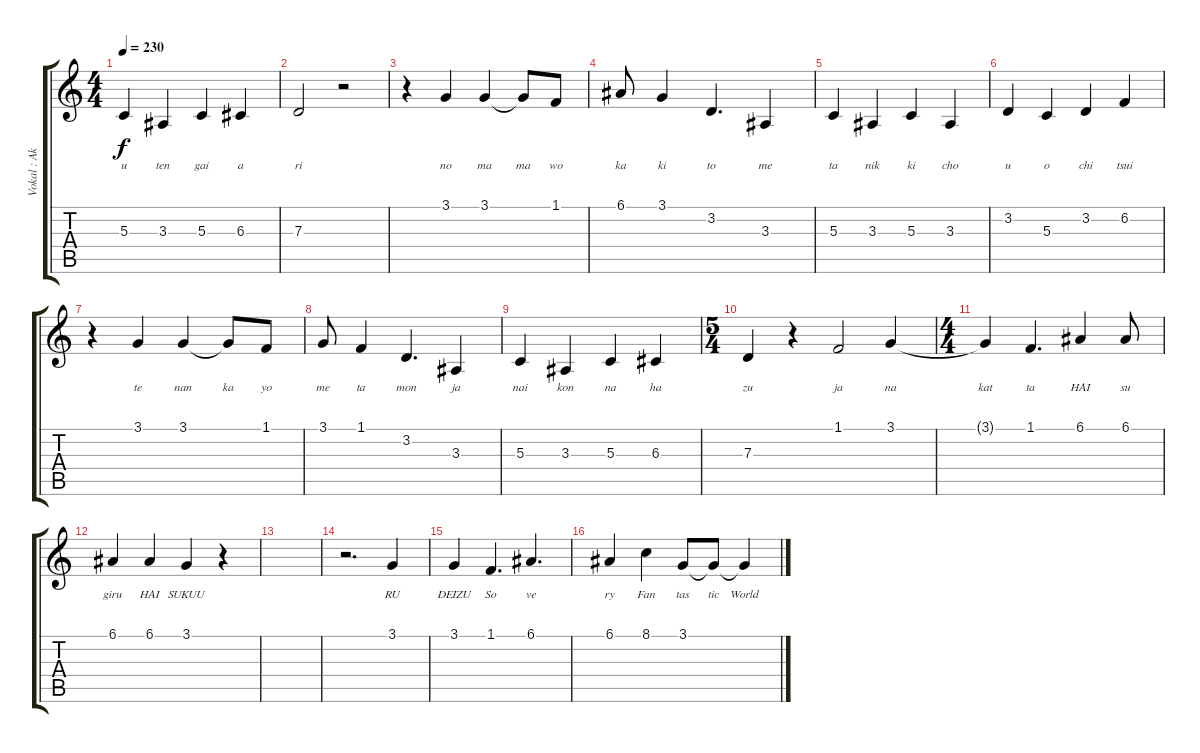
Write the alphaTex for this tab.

\track ("Vokal : Akiyama Mio - Tan" "Vokal : Ak") {instrument clarinet}
\staff {score tabs}
\tuning (E4 B3 G3 D3 A2 E2) {hide}
\ts (4 4)
\tempo 230
\clef g2
\ks c
5.3.4{lyrics (0 "u") lyrics (1 "") lyrics (2 "") lyrics (3 "") lyrics (4 "") dy f} 3.3.4{lyrics (0 "ten") lyrics (1 "") lyrics (2 "") lyrics (3 "") lyrics (4 "")} 5.3.4{lyrics (0 "gai") lyrics (1 "") lyrics (2 "") lyrics (3 "") lyrics (4 "")} 6.3.4{lyrics (0 "a") lyrics (1 "") lyrics (2 "") lyrics (3 "") lyrics (4 "")} |
7.3.2{lyrics (0 "ri") lyrics (1 "") lyrics (2 "") lyrics (3 "") lyrics (4 "")} r.2 |
r.4 3.1.4{lyrics (0 "no") lyrics (1 "") lyrics (2 "") lyrics (3 "") lyrics (4 "")} 3.1.4{lyrics (0 "ma") lyrics (1 "") lyrics (2 "") lyrics (3 "") lyrics (4 "")} 3.1{t}.8{lyrics (0 "ma") lyrics (1 "") lyrics (2 "") lyrics (3 "") lyrics (4 "")} 1.1.8{lyrics (0 "wo") lyrics (1 "") lyrics (2 "") lyrics (3 "") lyrics (4 "")} |
6.1.8{lyrics (0 "ka") lyrics (1 "") lyrics (2 "") lyrics (3 "") lyrics (4 "")} 3.1.4{lyrics (0 "ki") lyrics (1 "") lyrics (2 "") lyrics (3 "") lyrics (4 "")} 3.2.4{d lyrics (0 "to") lyrics (1 "") lyrics (2 "") lyrics (3 "") lyrics (4 "")} 3.3.4{lyrics (0 "me") lyrics (1 "") lyrics (2 "") lyrics (3 "") lyrics (4 "")} |
5.3.4{lyrics (0 "ta") lyrics (1 "") lyrics (2 "") lyrics (3 "") lyrics (4 "")} 3.3.4{lyrics (0 "nik") lyrics (1 "") lyrics (2 "") lyrics (3 "") lyrics (4 "")} 5.3.4{lyrics (0 "ki") lyrics (1 "") lyrics (2 "") lyrics (3 "") lyrics (4 "")} 3.3.4{lyrics (0 "cho") lyrics (1 "") lyrics (2 "") lyrics (3 "") lyrics (4 "")} |
3.2.4{lyrics (0 "u") lyrics (1 "") lyrics (2 "") lyrics (3 "") lyrics (4 "")} 5.3.4{lyrics (0 "o") lyrics (1 "") lyrics (2 "") lyrics (3 "") lyrics (4 "")} 3.2.4{lyrics (0 "chi") lyrics (1 "") lyrics (2 "") lyrics (3 "") lyrics (4 "")} 6.2.4{lyrics (0 "tsui") lyrics (1 "") lyrics (2 "") lyrics (3 "") lyrics (4 "")} |
r.4 3.1.4{lyrics (0 "te") lyrics (1 "") lyrics (2 "") lyrics (3 "") lyrics (4 "")} 3.1.4{lyrics (0 "nan") lyrics (1 "") lyrics (2 "") lyrics (3 "") lyrics (4 "")} 3.1{t}.8{lyrics (0 "ka") lyrics (1 "") lyrics (2 "") lyrics (3 "") lyrics (4 "")} 1.1.8{lyrics (0 "yo") lyrics (1 "") lyrics (2 "") lyrics (3 "") lyrics (4 "")} |
3.1.8{lyrics (0 "me") lyrics (1 "") lyrics (2 "") lyrics (3 "") lyrics (4 "")} 1.1.4{lyrics (0 "ta") lyrics (1 "") lyrics (2 "") lyrics (3 "") lyrics (4 "")} 3.2.4{d lyrics (0 "mon") lyrics (1 "") lyrics (2 "") lyrics (3 "") lyrics (4 "")} 3.3.4{lyrics (0 "ja") lyrics (1 "") lyrics (2 "") lyrics (3 "") lyrics (4 "")} |
5.3.4{lyrics (0 "nai") lyrics (1 "") lyrics (2 "") lyrics (3 "") lyrics (4 "")} 3.3.4{lyrics (0 "kon") lyrics (1 "") lyrics (2 "") lyrics (3 "") lyrics (4 "")} 5.3.4{lyrics (0 "na") lyrics (1 "") lyrics (2 "") lyrics (3 "") lyrics (4 "")} 6.3.4{lyrics (0 "ha") lyrics (1 "") lyrics (2 "") lyrics (3 "") lyrics (4 "")} |
\ts (5 4)
7.3.4{lyrics (0 "zu") lyrics (1 "") lyrics (2 "") lyrics (3 "") lyrics (4 "")} r.4 1.1.2{lyrics (0 "ja") lyrics (1 "") lyrics (2 "") lyrics (3 "") lyrics (4 "")} 3.1.4{lyrics (0 "na") lyrics (1 "") lyrics (2 "") lyrics (3 "") lyrics (4 "")} |
\ts (4 4)
3.1{t}.4{lyrics (0 "kat") lyrics (1 "") lyrics (2 "") lyrics (3 "") lyrics (4 "")} 1.1.4{d lyrics (0 "ta") lyrics (1 "") lyrics (2 "") lyrics (3 "") lyrics (4 "")} 6.1.4{lyrics (0 "HAI") lyrics (1 "") lyrics (2 "") lyrics (3 "") lyrics (4 "")} 6.1.8{lyrics (0 "su") lyrics (1 "") lyrics (2 "") lyrics (3 "") lyrics (4 "")} |
6.1.4{lyrics (0 "giru") lyrics (1 "") lyrics (2 "") lyrics (3 "") lyrics (4 "")} 6.1.4{lyrics (0 "HAI") lyrics (1 "") lyrics (2 "") lyrics (3 "") lyrics (4 "")} 3.1.4{lyrics (0 "SUKUU") lyrics (1 "") lyrics (2 "") lyrics (3 "") lyrics (4 "")} r.4 |
|
r.2{d} 3.1.4{lyrics (0 "RU") lyrics (1 "") lyrics (2 "") lyrics (3 "") lyrics (4 "")} |
3.1.4{lyrics (0 "DEIZU") lyrics (1 "") lyrics (2 "") lyrics (3 "") lyrics (4 "")} 1.1.4{d lyrics (0 "So") lyrics (1 "") lyrics (2 "") lyrics (3 "") lyrics (4 "")} 6.1.4{d lyrics (0 "ve") lyrics (1 "") lyrics (2 "") lyrics (3 "") lyrics (4 "")} |
6.1.4{lyrics (0 "ry") lyrics (1 "") lyrics (2 "") lyrics (3 "") lyrics (4 "")} 8.1.4{lyrics (0 "Fan") lyrics (1 "") lyrics (2 "") lyrics (3 "") lyrics (4 "")} 3.1.8{lyrics (0 "tas") lyrics (1 "") lyrics (2 "") lyrics (3 "") lyrics (4 "")} 3.1{t}.8{lyrics (0 "tic") lyrics (1 "") lyrics (2 "") lyrics (3 "") lyrics (4 "")} 3.1{t}.4{lyrics (0 "World") lyrics (1 "") lyrics (2 "") lyrics (3 "") lyrics (4 "")}
